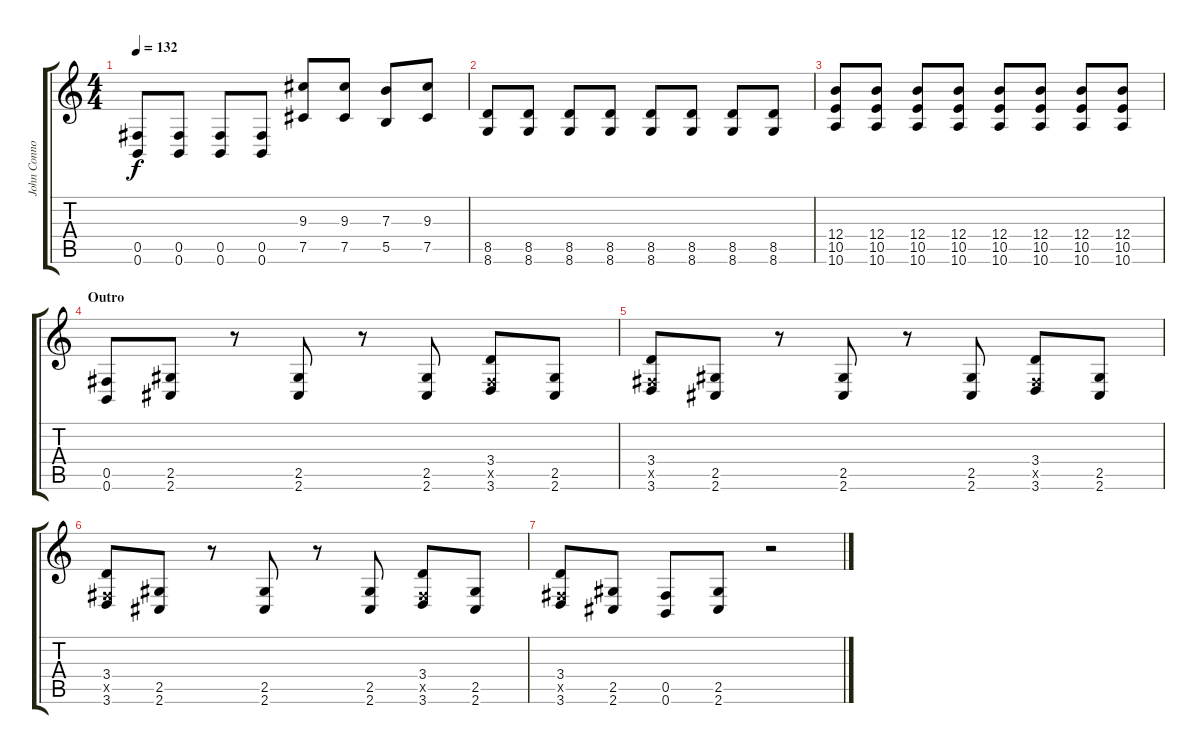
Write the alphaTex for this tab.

\track ("John Connolly" "John Conno") {instrument distortionguitar}
\staff {score tabs}
\tuning (Db4 Ab3 E3 B2 Gb2 B1) {hide}
\ts (4 4)
\tempo 132
\clef g2
\ks c
(0.5 0.6).8{dy f} (0.5 0.6).8 (0.5 0.6).8 (0.5 0.6).8 (9.3 7.5).8 (9.3 7.5).8 (7.3 5.5).8 (9.3 7.5).8 |
(8.5 8.6).8 (8.5 8.6).8 (8.5 8.6).8 (8.5 8.6).8 (8.5 8.6).8 (8.5 8.6).8 (8.5 8.6).8 (8.5 8.6).8 |
(12.4 10.5 10.6).8 (12.4 10.5 10.6).8 (12.4 10.5 10.6).8 (12.4 10.5 10.6).8 (12.4 10.5 10.6).8 (12.4 10.5 10.6).8 (12.4 10.5 10.6).8 (12.4 10.5 10.6).8 |
\section ("" "Outro")
(0.5 0.6).8 (2.5 2.6).8 r.8 (2.5 2.6).8 r.8 (2.5 2.6).8 (3.4 0.5{x} 3.6).8 (2.5 2.6).8 |
(3.4 0.5{x} 3.6).8 (2.5 2.6).8 r.8 (2.5 2.6).8 r.8 (2.5 2.6).8 (3.4 0.5{x} 3.6).8 (2.5 2.6).8 |
(3.4 0.5{x} 3.6).8 (2.5 2.6).8 r.8 (2.5 2.6).8 r.8 (2.5 2.6).8 (3.4 0.5{x} 3.6).8 (2.5 2.6).8 |
(3.4 0.5{x} 3.6).8 (2.5 2.6).8 (0.5 0.6).8 (2.5 2.6).8 r.2
